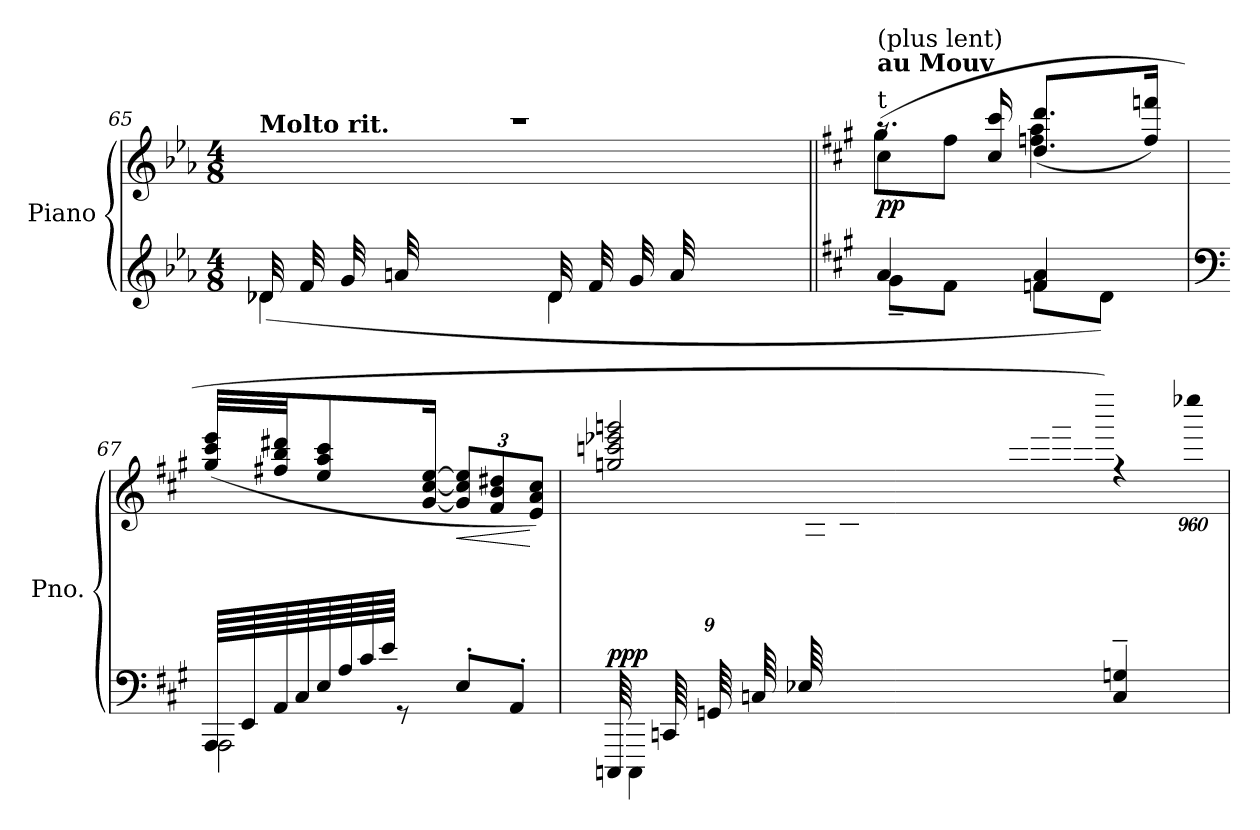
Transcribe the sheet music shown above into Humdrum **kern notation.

**kern	**kern	**dynam
*part1	*part1	*part1
*staff2	*staff1	*staff1/2
*I"Piano	*	*
*I'Pno.	*	*
!!LO:LB:g=z
*clefG2	*clefG2	*
*k[b-e-a-]	*k[b-e-a-]	*
*E-:	*E-:	*
*M4/8	*M4/8	*
=65	=65	=65
*^	*^	*
!	!	!LO:TX:a:B:t=Molto rit.	!	!
32d-X/LLL	(>4d-\	2r	8ryy	.
32f/	.	.	.	.
32g/	.	.	.	.
32an/	.	.	.	.
8ryy	.	.	32cc-X\	.
.	.	.	32dd-X\	.
.	.	.	32ee-\	.
.	.	.	(32ff\JJJ	.
32d-/LLL	4d-\	.	8ryy	.
32f/	.	.	.	.
32g/	.	.	.	.
32a/	.	.	.	.
8ryy	.	.	32cc-\	.
.	.	.	32dd-\	.
.	.	.	32ee-\	.
.	.	.	32ff\JJJ	.
*	*	*v	*v	*
=66||	=66||	=66||	=66||
*k[f#c#g#]	*	*k[f#c#g#]	*
*A:	*	*A:	*
*	*	*^	*
*	*	*	*^	*
!	!	!LO:TX:a:B:t=au Mouv	!	!	!
!	!	!LO:TX:a:t=t	!	!	!
!	!	!LO:TX:a:t=(plus lent)	!	!	!
!	!	!	!	!	!LO:DY:b
4a/	8g#~<\L	8.raa	4cc#\	(<8gg#\L	pp
.	8f#\J	.	.	8ff#\J	.
.	.	16cc#/ 16ccc#/	.	.	.
4f#/ 4a/	8fn\L	8.dd/ 8.ddd/L	(4ffn\ 4aa\	4ryy	.
.	8d\J)	.	.	.	.
.	.	16ff/ 16fffn/Jk)	.	.	.
*	*	*v	*v	*v	*
=67	=67	=67	=67
*clefF4	*	*	*
64AAALLLL	(2AAA\	(>32gg#/ 32ccc#/ 32eee/LLL	.
64EE/	.	.	.
64AA/	.	32ff#X/ 32bb/ 32ddd#X/JJ	.
64C#/	.	.	.
64E/	.	8ee/ 8aa/ 8ccc#/	.
64A/	.	.	.
64c#/	.	.	.
64e/JJJJ	.	.	.
8rGG	.	.	.
.	.	[16g#/ [16cc#/ [16ee/Jk	.
*	*	*Xbrackettup	*
!	!	!	!LO:HP:b
8E'>/L	.	12g#/] 12cc#/] 12ee/]L	<
.	.	12f#/ 12b/ 12dd#X/	.
8AA'>/J	.	.	.
.	.	12e/ 12a/ 12cc#/J)	[
!!LO:PB:g=z
=68	=68	=68	=68
*Xbrackettup	*	*	*
*	*	*^	*
*	*	*	*^	*
!	!	!	!	!	!LO:DY:a=2
72CCCn/LLL	288ryy	2ggn/ 2cccn/ 2eee-X/ 2gggn/	4ryy	72%5ryy	ppp
.	4CCC\	.	.	.	.
72CCn/	.	.	.	.	.
72GGn/	.	.	.	.	.
72Cn/	.	.	.	.	.
72E-X/	.	.	.	.	.
72%13ryy	.	.	.	72Gn\	.
.	.	.	.	72cn\	.
.	.	.	.	72e-X\	.
.	.	.	.	72gn\	.
.	.	.	.	72ccn\	.
.	.	.	.	72ee-X\	.
.	.	.	.	72gg\	.
.	.	.	.	72ccc\	.
.	.	.	.	72eee-\	.
.	.	.	.	72ggg\	.
.	.	.	.	72ccc\	.
.	.	.	.	72ryy	.
.	.	.	.	72gggg\JJJ)	.
4C/~> 4G/~>	.	.	4rff	1920%487ryy	.
.	180..ryy	.	.	.	.
.	1152%293ryy	.	.	.	.
128ryy	.	128ryy	5760%101ryy	.	.
.	.	.	.	72eeee-\	.
180..ryy	.	180..ryy	.	.	.
*v	*v	*	*	*	*
*	*v	*v	*v	*
=	=	=
*-	*-	*-
